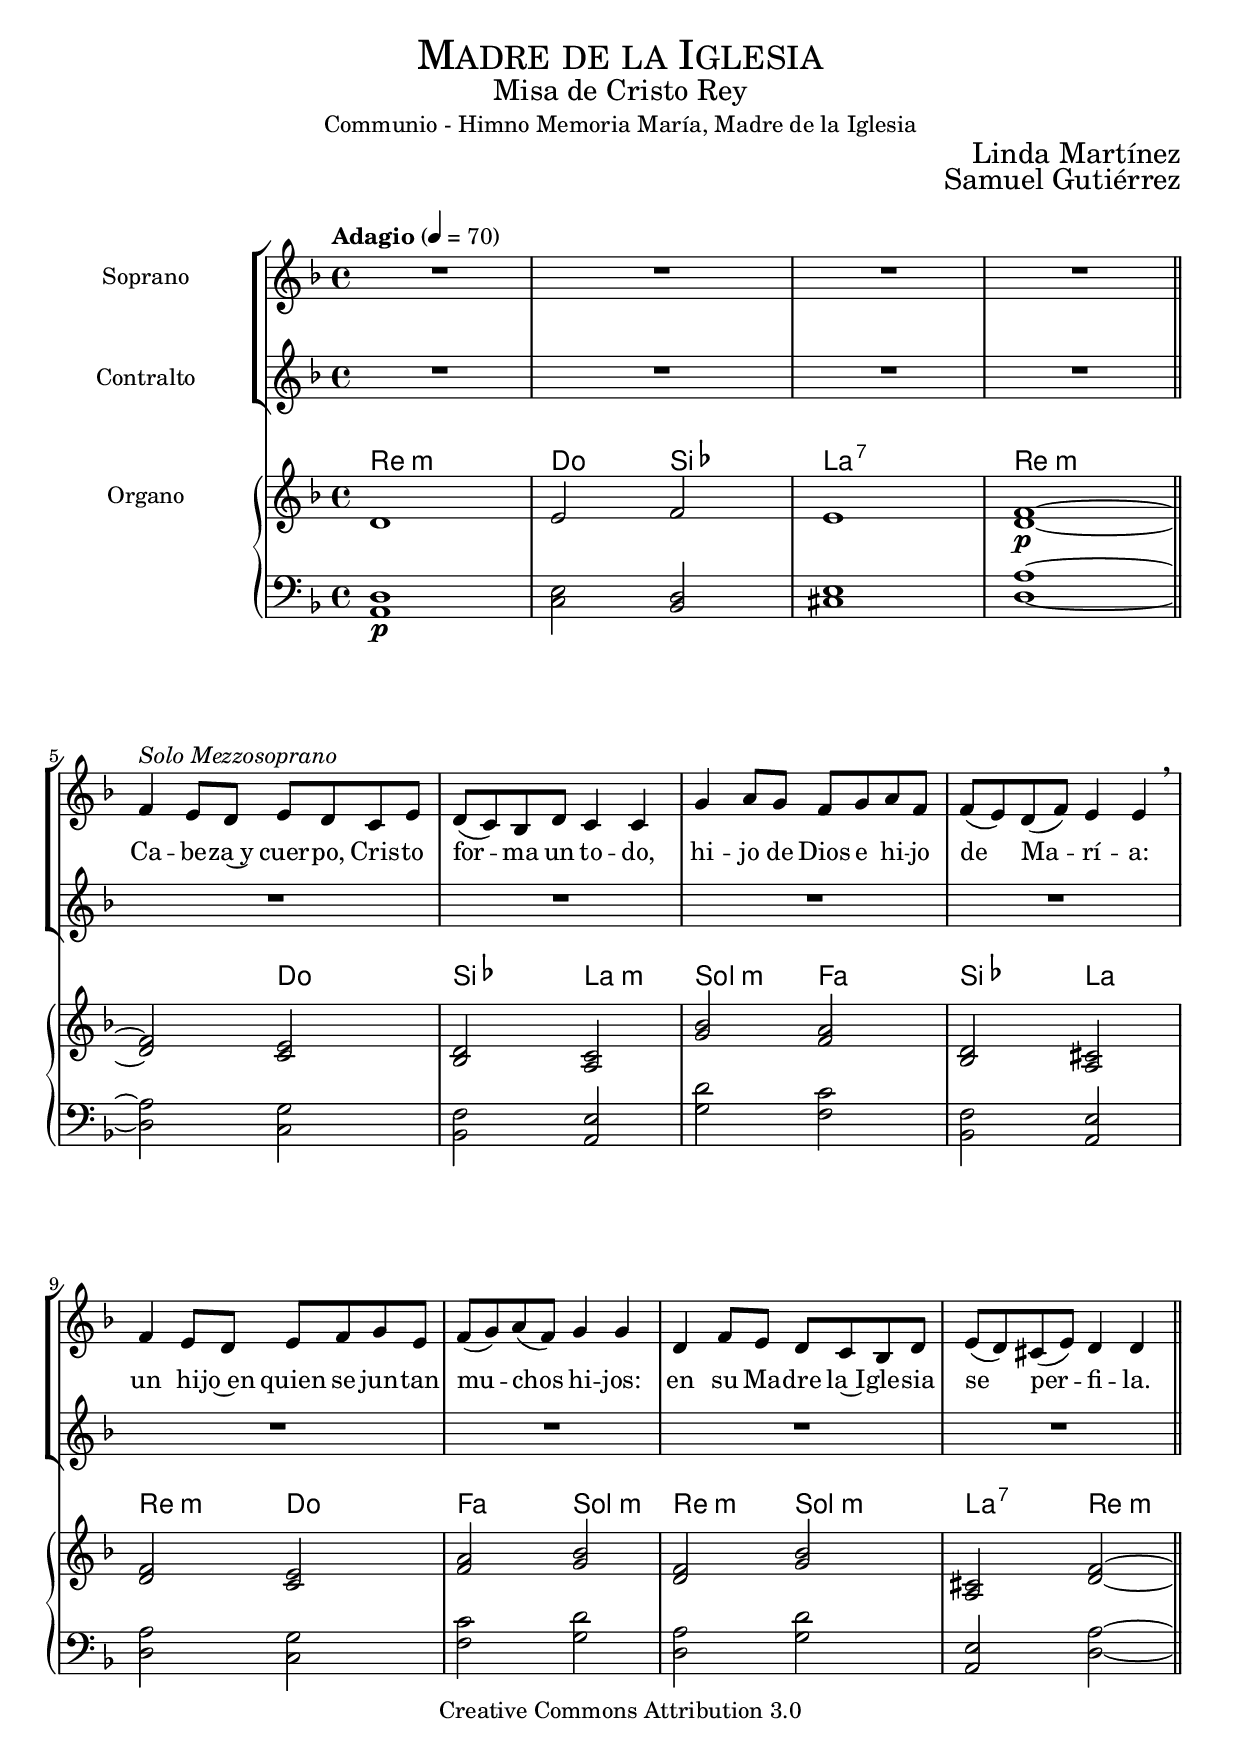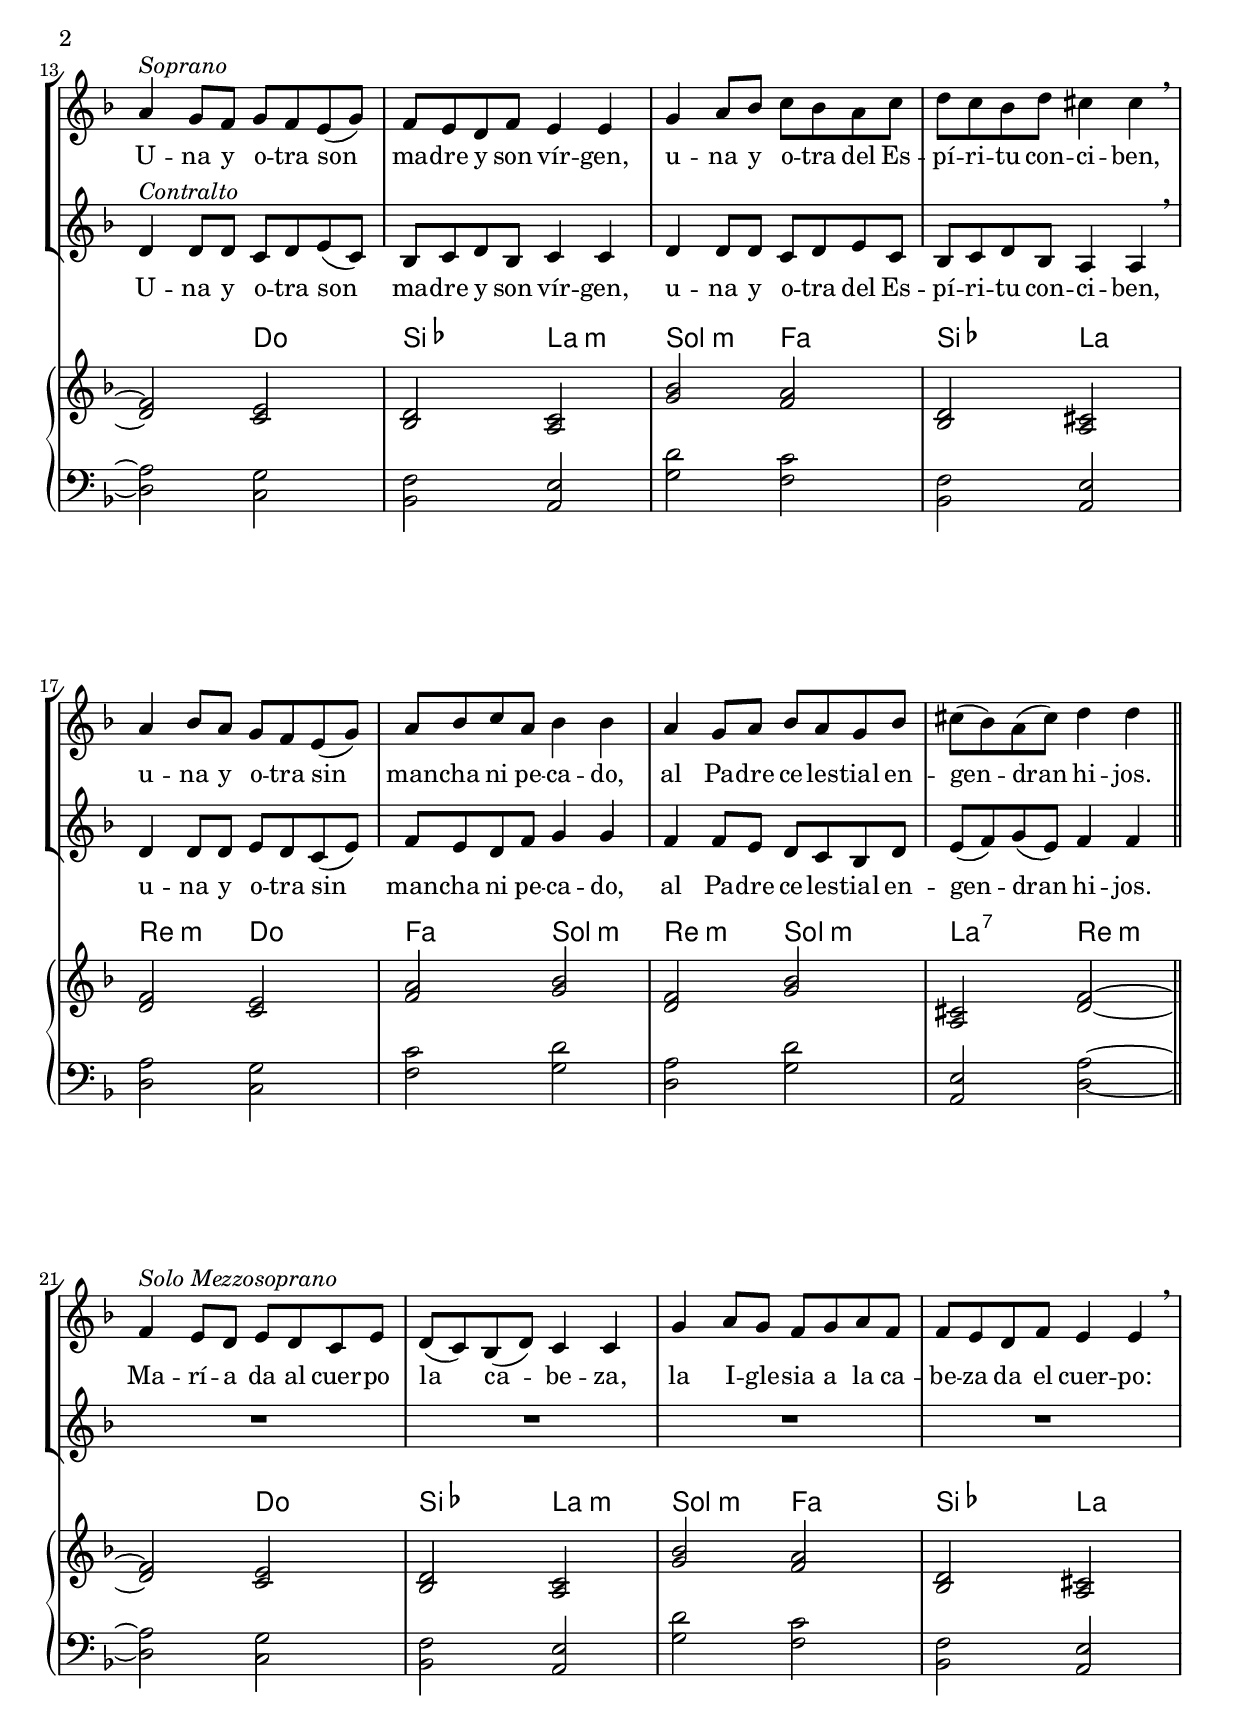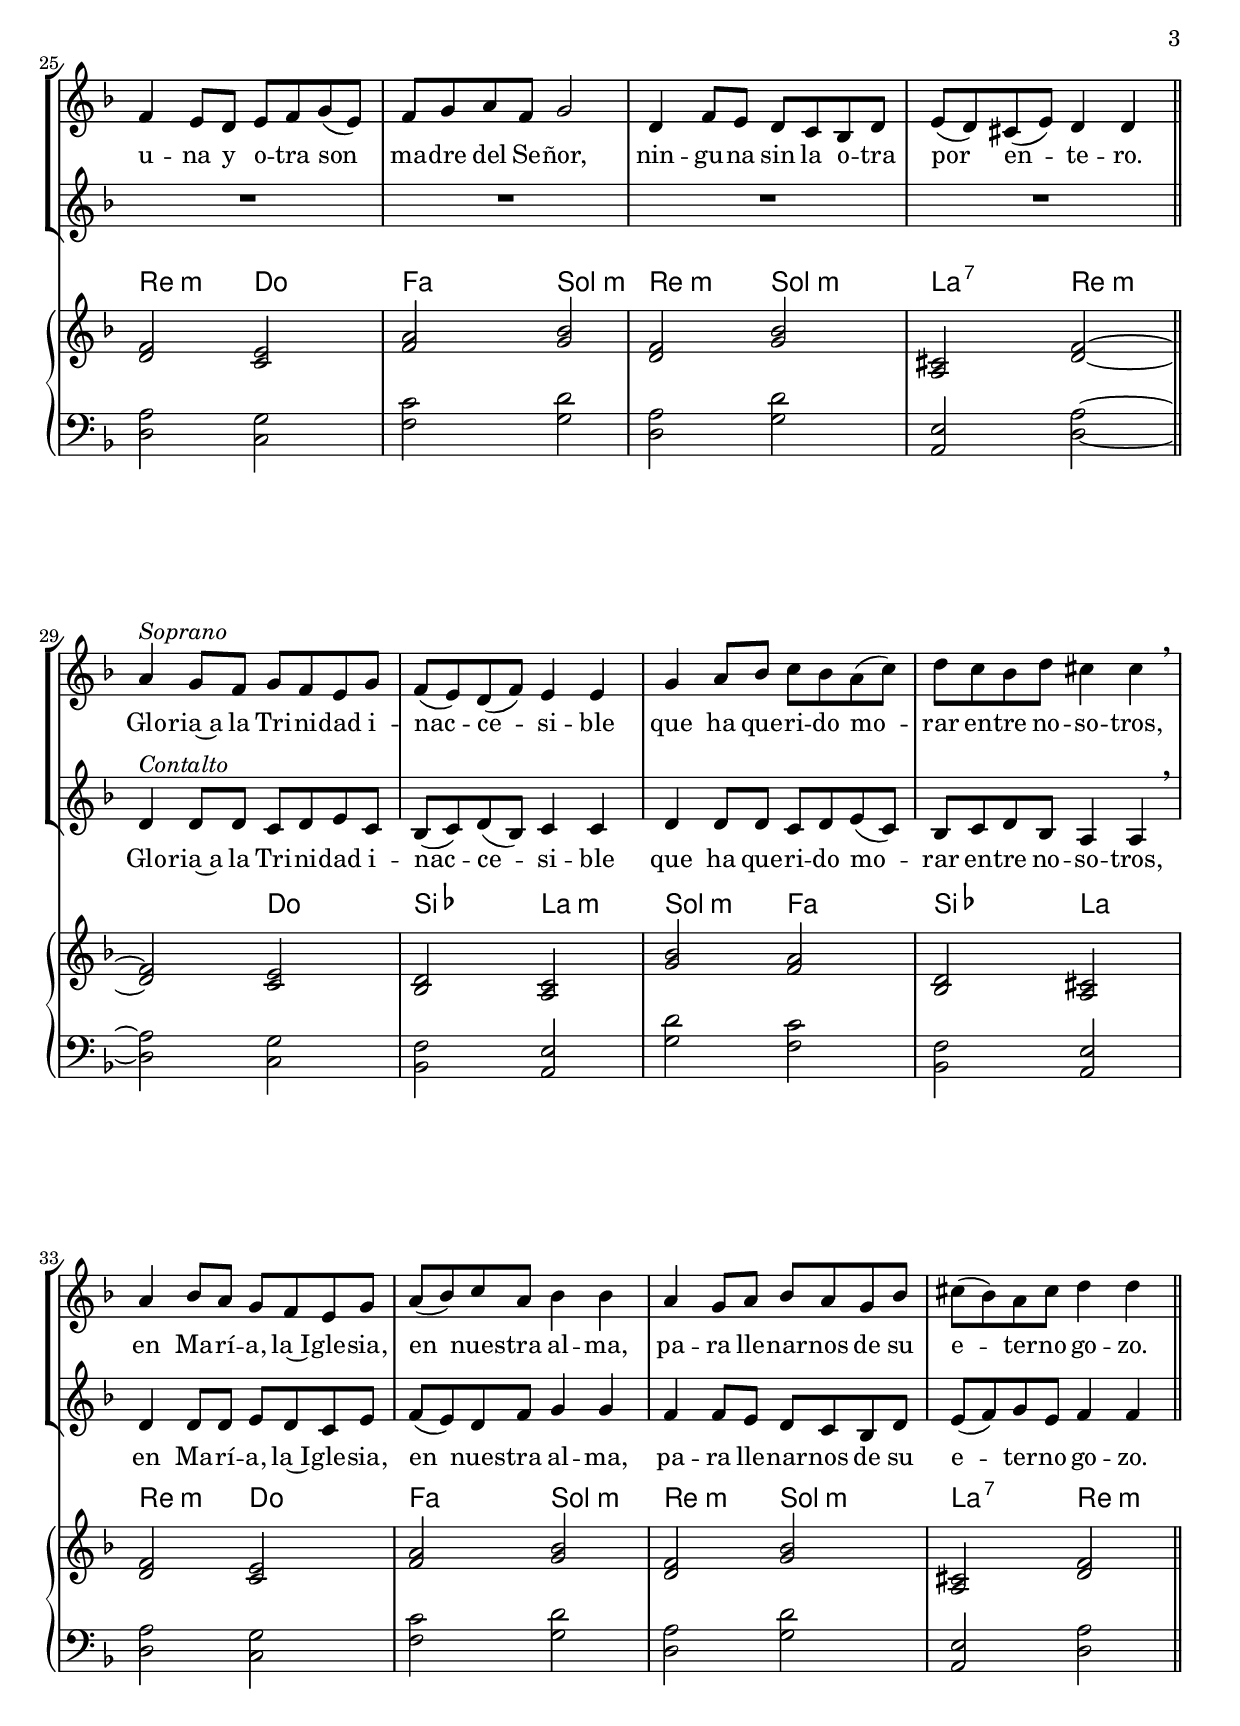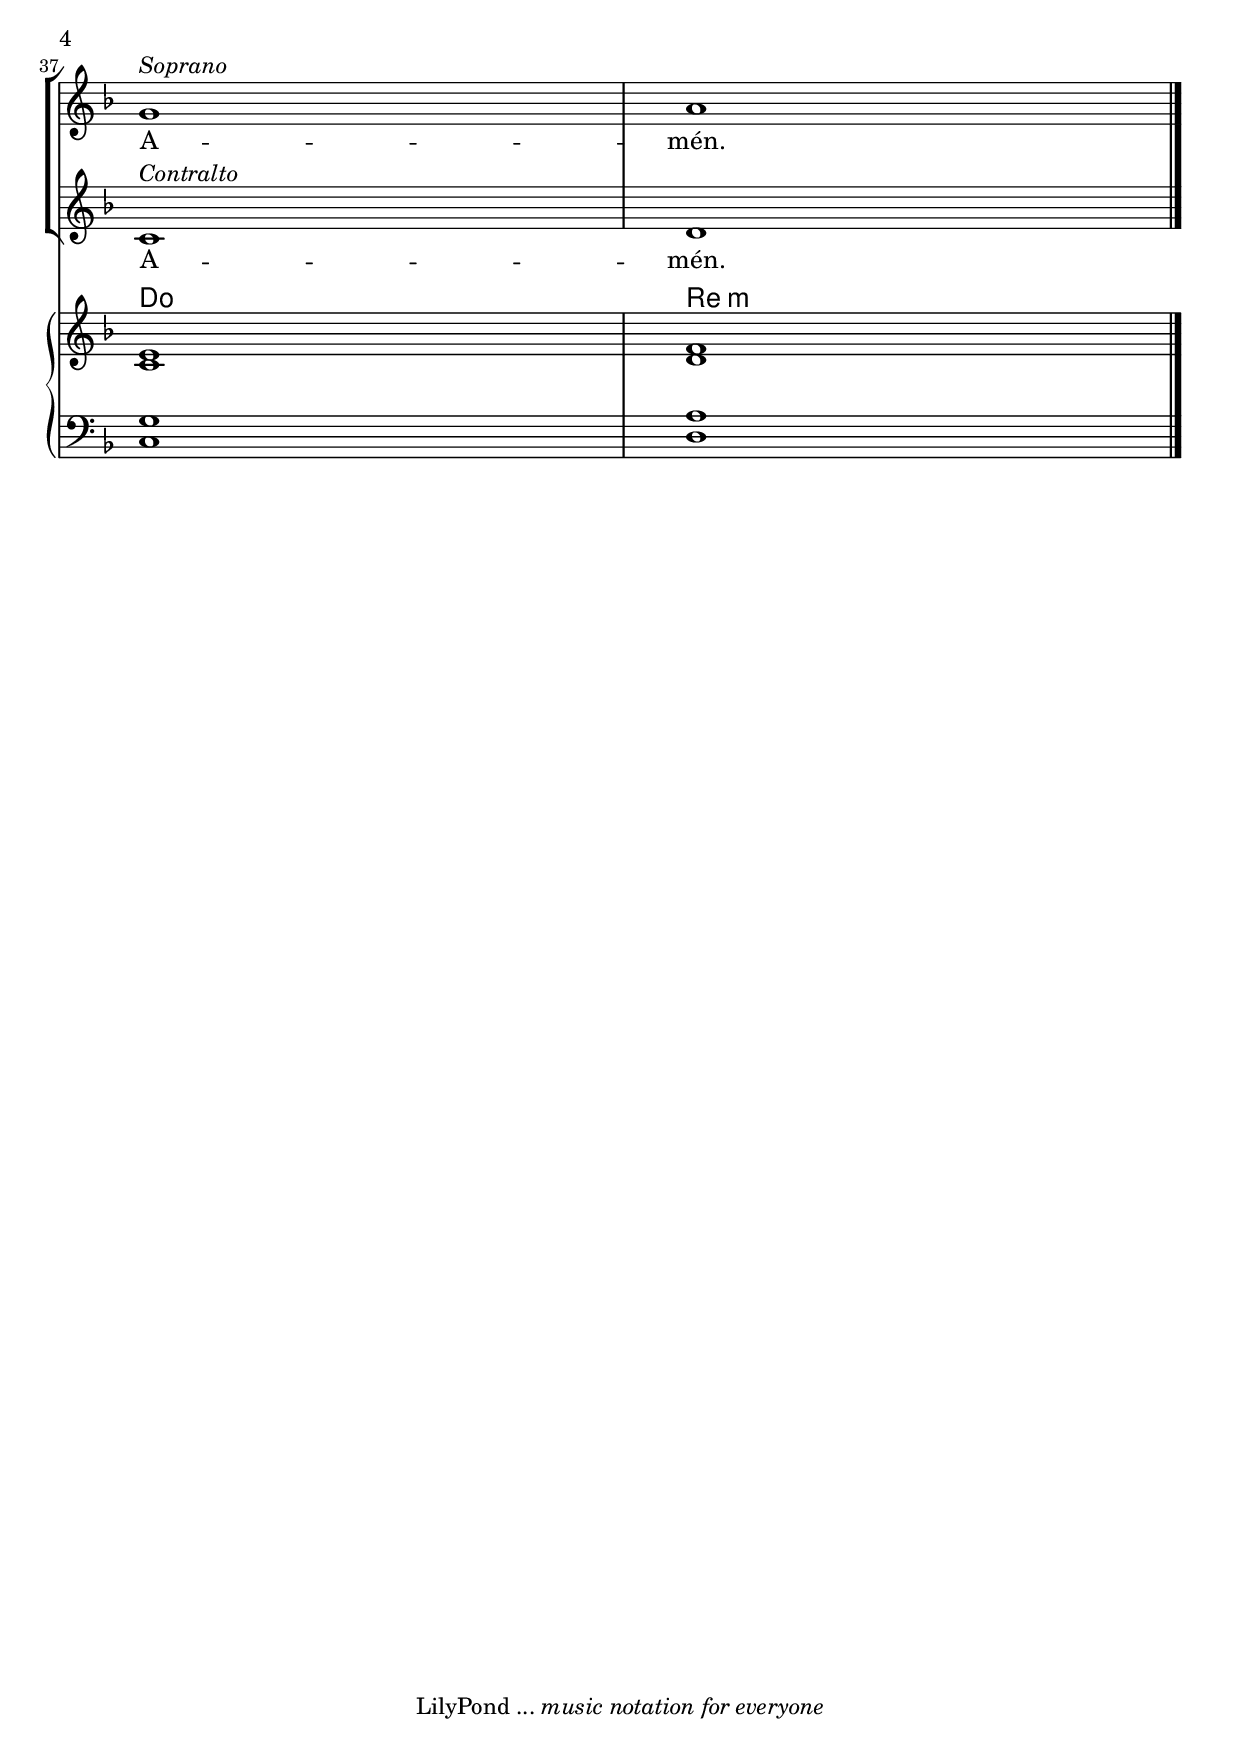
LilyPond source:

% *************************************************************************************
%	Madre de la iglesia - Melody inspired by the compositions of Mons Marco Frisina
%   	Music and accompaniment by serachsam
% *************************************************************************************
\language "espanol"
\version "2.23.2"

% --- Global parameters
particle = 0
jump = \break

% --- Includes
\include "global.ily"
soprano_music = \relative do' {
  \compressEmptyMeasures

  R1*4 | \bar "||" #(if (= particle 1) jump "") % 4
  fa4^\markup { \italic "Solo Mezzosoprano" } mi8 re mi re do mi |
  re8( do) sib re do4 do |
  sol'4 la8 sol fa sol la fa |
  fa8( mi) re( fa) mi4 mi \breathe | #(if (= particle 1) jump "") % 8
  fa4 mi8 re mi fa sol mi |
  fa8( sol) la( fa) sol4 sol |
  re4 fa8 mi re do sib re |
  mi8( re) dos( mi) re4 re | \bar "||" #(if (= particle 1) jump "") % 12
  la'4^\markup { \italic "Soprano" } sol8 fa sol fa mi( sol) |
  fa8 mi re fa mi4 mi |
  sol4 la8 sib do sib la do |
  re do sib re dos4 dos \breathe | #(if (= particle 1) jump "") % 16
  la4 sib8 la sol fa mi( sol) |
  la8 sib do la sib4 sib  |
  la4 sol8 la sib la sol sib |
  dos8( sib) la( dos) re4 re | \bar "||" #(if (= particle 1) jump "") % 20
  fa,4^\markup { \italic "Solo Mezzosoprano" } mi8 re mi re do mi |
  re8( do) sib( re) do4 do |
  sol'4 la8 sol fa sol la fa |
  fa8 mi re fa mi4 mi \breathe | #(if (= particle 1) jump "") % 24
  fa4 mi8 re mi fa sol( mi)	|
  fa8 sol la fa sol2 |
  re4 fa8 mi re do sib re |
  mi8( re) dos( mi) re4 re | \bar "||" #(if (= particle 1) jump "") % 28
  la'4^\markup { \italic "Soprano" } sol8 fa sol fa mi sol |
  fa8( mi) re( fa) mi4 mi |
  sol4 la8 sib do sib la( do) |
  re do sib re dos4 dos \breathe | #(if (= particle 1) jump "") % 32
  la4 sib8 la sol fa mi sol	|
  la8( sib) do la sib4 sib |
  la4 sol8 la sib la sol sib |
  dos8( sib) la dos re4 re | \bar "||" #(if (= particle 1) jump "") % 36
  sol,1^\markup { \italic "Soprano" } |
  la1 |

  \bar "|."
}

soprano_lyrics = \lyricmode {
  Ca -- be -- za~y cuer -- po, Cris -- to for -- ma un to -- do,
  hi -- jo de Dios e hi -- jo de Ma -- rí -- a:
  un hi -- jo~en quien se jun -- tan mu -- chos hi -- jos:
  en su Ma -- dre la~I -- gle -- sia se per -- fi -- la.

  U -- na y o -- tra son ma -- dre y son vír -- gen,
  u -- na y o -- tra del Es -- pí -- ri -- tu con -- ci -- ben,
  u -- na y o -- tra sin man -- cha ni pe -- ca -- do,
  al Pa -- dre ce -- les -- tial en -- gen -- dran hi -- jos.

  Ma -- rí -- a da al cuer -- po la ca -- be -- za,
  la I -- gle -- sia a la ca -- be -- za da el cuer -- po:
  u -- na y o -- tra son ma -- dre del Se -- ñor,
  nin -- gu -- na sin la o -- tra por en -- te -- ro.

  Glo -- ria~a la Tri -- ni -- dad i -- nac -- ce -- si -- ble
  que ha que -- ri -- do mo -- rar en -- tre no -- so -- tros,
  en Ma -- rí -- a, la~I -- gle -- sia, en nues -- tra al -- ma,
  pa -- ra lle -- nar -- nos de su e -- ter -- no go -- zo.

  A -- mén.
}

alto_music = \relative do' {
  \compressEmptyMeasures

  R1*4 | \bar "||" #(if (= particle 1) jump "") % 4
  R1*8 | \bar "||" #(if (= particle 1) jump "") % 12
  re4^\markup { \italic "Contralto" } re8 re do8 re mi( do) |
  sib8 do re sib do4 do	|
  re4 re8 re do re mi do |
  sib do re sib la4 la \breathe | #(if (= particle 1) jump "") % 16
  re4 re8 re mi8 re do( mi) |
  fa8 mi re fa sol4 sol	|
  fa4 fa8 mi re do sib re |
  mi( fa) sol( mi) fa4 fa | \bar "||" #(if (= particle 1) jump "") % 20
  R1*8 | \bar "||" #(if (= particle 1) jump "") % 28
  re4^\markup { \italic "Contalto" } re8 re do8 re mi do |
  sib8( do) re( sib) do4 do |
  re4 re8 re do re mi( do) |
  sib do re sib la4 la \breathe | #(if (= particle 1) jump "") % 32
  re4 re8 re mi8 re do mi |
  fa8( mi) re fa sol4 sol |
  fa4 fa8 mi re do sib re |
  mi( fa) sol mi fa4 fa | \bar "||" #(if (= particle 1) jump "") % 36
  do1^\markup { \italic "Contralto" } |
  re1 |

  \bar "|."
}

alto_lyrics = \lyricmode {
  U -- na y o -- tra son ma -- dre y son vír -- gen,
  u -- na y o -- tra del Es -- pí -- ri -- tu con -- ci -- ben,
  u -- na y o -- tra sin man -- cha ni pe -- ca -- do,
  al Pa -- dre ce -- les -- tial en -- gen -- dran hi -- jos.

  Glo -- ria~a la Tri -- ni -- dad i -- nac -- ce -- si -- ble
  que ha que -- ri -- do mo -- rar en -- tre no -- so -- tros,
  en Ma -- rí -- a, la~I -- gle -- sia, en nues -- tra al -- ma,
  pa -- ra lle -- nar -- nos de su e -- ter -- no go -- zo.

  A -- mén.
}

harmonies = \new ChordNames {
  \set ChordNames.midiInstrument = "string ensemble 2"
  \set ChordNames.midiMaximumVolume = #0
  \set chordChanges = ##t
  \chordmode {
    \italianChords
    re1:m |
    do2 sib |
    la1:7 |
    re1:m |
    s2 do2 |
    sib2 la2:m |
    sol2:m fa2 |
    sib2 la2 |
    re2:m do2 |
    fa2 sol2:m |
    re2:m sol2:m |
    la2:7 re2:m |
    s2 do2 |
    sib2 la2:m |
    sol2:m fa2 |
    sib2 la2 |
    re2:m do2 |
    fa2 sol2:m |
    re2:m sol2:m |
    la2:7 re2:m |
    s2 do2 |
    sib2 la2:m |
    sol2:m fa2 |
    sib2 la2 |
    re2:m do2 |
    fa2 sol2:m |
    re2:m sol2:m |
    la2:7 re2:m |
    s2 do2 |
    sib2 la2:m |
    sol2:m fa2 |
    sib2 la2 |
    re2:m do2 |
    fa2 sol2:m |
    re2:m sol2:m |
    la2:7 re2:m |
    do1 |
    re1:m |
  }
}

notes_soproano = \relative do' {
  R1*3 |
  fa1~\p | \bar "||"
  fa2 mi2 |
  re2 do |
  sib'2 la |
  re,2 dos |
  fa2 mi2 |
  la2 sib |
  fa2 sib |
  dos,2 fa~ |
  fa2 mi2 |
  re2 do |
  sib'2 la |
  re,2 dos |
  fa2 mi2 |
  la2 sib |
  fa2 sib |
  dos,2 fa~ |
  fa2 mi2 |
  re2 do |
  sib'2 la |
  re,2 dos |
  fa2 mi2 |
  la2 sib |
  fa2 sib |
  dos,2 fa~ |
  fa2 mi2 |
  re2 do |
  sib'2 la |
  re,2 dos |
  fa2 mi2 |
  la2 sib |
  fa2 sib |
  dos,2 fa |
  mi1 |
  fa1 |
}

notes_alto = \relative do' {
  re1 |
  mi2 fa |
  mi1 |
  re1~\p | \bar "||" #(if (= particle 1) "" jump) % 4
  re2 do |
  sib2 la |
  sol'2 fa |
  sib,2 la | #(if (= particle 1) "" jump) % 8
  re2 do |
  fa2 sol |
  re2 sol |
  la,2 re~ | #(if (= particle 1) "" jump) % 12
  re2 do |
  sib2 la |
  sol'2 fa |
  sib,2 la | #(if (= particle 1) "" jump) % 16
  re2 do |
  fa2 sol |
  re2 sol |
  la,2 re~ | #(if (= particle 1) "" jump) % 20
  re2 do |
  sib2 la |
  sol'2 fa |
  sib,2 la | #(if (= particle 1) "" jump) % 24
  re2 do |
  fa2 sol |
  re2 sol |
  la,2 re~ | #(if (= particle 1) "" jump) % 28
  re2 do |
  sib2 la |
  sol'2 fa |
  sib,2 la | #(if (= particle 1) "" jump) % 32
  re2 do |
  fa2 sol |
  re2 sol |
  la,2 re | #(if (= particle 1) "" jump) % 36
  do1 |
  re1 |

  \bar "|."
}

notes_tenor = \relative do {
  re1\p |
  mi2 re |
  mi1 |
  la1~ | \bar "||"
  la2 sol |
  fa2 mi |
  re'2 do |
  fa,2 mi |
  la2 sol |
  do2 re |
  la2 re |
  mi,2 la~ |
  la2 sol |
  fa2 mi |
  re'2 do |
  fa,2 mi |
  la2 sol |
  do2 re |
  la2 re |
  mi,2 la~ |
  la2 sol |
  fa2 mi |
  re'2 do |
  fa,2 mi |
  la2 sol |
  do2 re |
  la2 re |
  mi,2 la~ |
  la2 sol |
  fa2 mi |
  re'2 do |
  fa,2 mi |
  la2 sol |
  do2 re |
  la2 re |
  mi,2 la |
  sol1 |
  la1 |
}

notes_bass = \relative do {
  la1\p |
  do2 sib |
  dos1 |
  re1~ | \bar "||"
  re2 do |
  sib2 la |
  sol'2 fa |
  sib,2 la |
  re2 do |
  fa2 sol |
  re2 sol |
  la,2 re~ |
  re2 do |
  sib2 la |
  sol'2 fa |
  sib,2 la |
  re2 do |
  fa2 sol |
  re2 sol |
  la,2 re~ |
  re2 do |
  sib2 la |
  sol'2 fa |
  sib,2 la |
  re2 do |
  fa2 sol |
  re2 sol |
  la,2 re~ |
  re2 do |
  sib2 la |
  sol'2 fa |
  sib,2 la |
  re2 do |
  fa2 sol |
  re2 sol |
  la,2 re |
  do1 |
  re1 |
}


% --- Global size
% #(set-global-staff-size 20)

% --- Header
\markup { \fill-line { \center-column { \fontsize #5 \smallCaps "Madre de la Iglesia" \fontsize #2 "Misa de Cristo Rey" "Communio - Himno Memoria María, Madre de la Iglesia" } } }
%\markup { \fill-line { " " \right-column { \fontsize #2 "Letra: Pablo VI" } } }
\markup { \fill-line { " " \center-column { \fontsize #2 "Linda Martínez" } } }
\markup { \fill-line { " " \center-column { \fontsize #2 "Samuel Gutiérrez" } } }
\header {
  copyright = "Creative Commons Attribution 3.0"
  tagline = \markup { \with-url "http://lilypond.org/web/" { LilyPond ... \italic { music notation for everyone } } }
  breakbefore = ##t
}

% --- Music

% --- Harmony

\score {
  <<
    \new StaffGroup = "Comunion" <<
      \new Staff <<
        \new Voice = "soprano" <<
          \set Staff.instrumentName = #"Soprano"
          \set Staff.midiInstrument = #"choir aahs"
          \set Staff.midiMaximumVolume = #1.5
          \global \soprano_music
        >>\new Lyrics = "soprano"
        \context Lyrics = "soprano" \lyricsto "soprano" \soprano_lyrics
      >>
      \new Staff <<
        \new Voice = "alto" <<
          \set Staff.instrumentName = #"Contralto"
          \set Staff.midiInstrument = #"choir aahs"
          \set Staff.midiMaximumVolume = #1.5
          \global \alto_music
        >>
        \new Lyrics = "alto"
        \context Lyrics = "alto" \lyricsto "alto" \alto_lyrics
      >>
    >>
    \harmonies
    \new PianoStaff <<
      \new Staff <<
        \set Staff.instrumentName = #"Organo"
        \set Staff.midiInstrument = #"church organ"
        \set Staff.midiMaximumVolume = #0.6
        \set Staff.printPartCombineTexts = ##f
        \partCombine
        << \global \notes_soproano >>
        << \global \notes_alto >>
      >>
      \new Staff <<
        \set Staff.midiInstrument = #"church organ"
        \set Staff.midiMaximumVolume = #0.6
        \clef bass
        \set Staff.printPartCombineTexts = ##f
        \partCombine
        << \global \notes_tenor >>
        << \global \notes_bass >>
      >>
    >>
  >>
  \midi { }
  \layout { }
}

% --- Paper
\paper{
  #(set-default-paper-size "letter")
  indent=3.5\cm
  page-breaking = #ly:page-turn-breaking
}